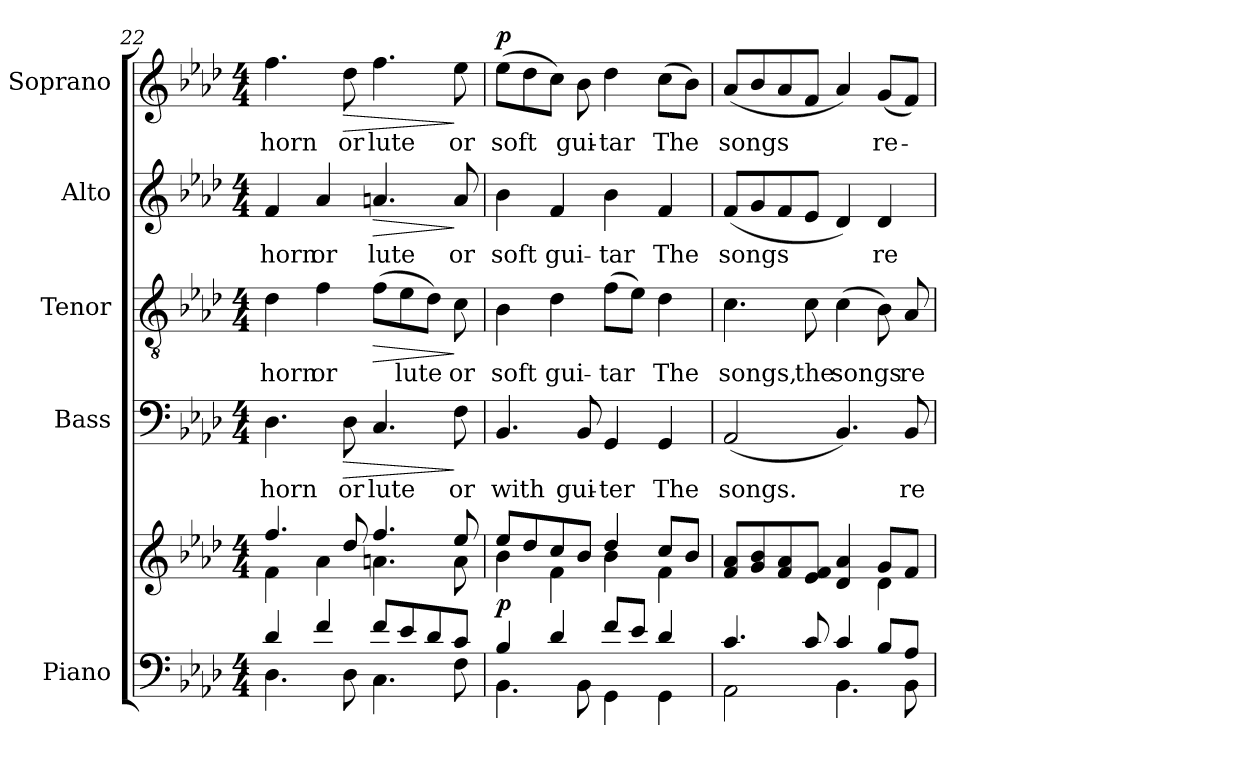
**kern	**kern	**dynam	**kern	**text	**dynam	**kern	**text	**dynam	**kern	**text	**dynam	**kern	**text	**dynam
*part5	*part5	*part5	*part4	*part4	*part4	*part3	*part3	*part3	*part2	*part2	*part2	*part1	*part1	*part1
*staff6	*staff5	*staff5/6	*staff4	*staff4	*staff4	*staff3	*staff3	*staff3	*staff2	*staff2	*staff2	*staff1	*staff1	*staff1
*I"Piano	*	*	*I"Bass	*	*	*I"Tenor	*	*	*I"Alto	*	*	*I"Soprano	*	*
*I'Pno.	*	*	*I'B.	*	*	*I'T.	*	*	*I'A.	*	*	*I'S.	*	*
*clefF4	*clefG2	*	*clefF4	*	*	*clefGv2	*	*	*clefG2	*	*	*clefG2	*	*
*	*	*	*	*	*	*ITrd7c12	*	*	*	*	*	*	*	*
*k[b-e-a-d-]	*k[b-e-a-d-]	*	*k[b-e-a-d-]	*	*	*k[b-e-a-d-]	*	*	*k[b-e-a-d-]	*	*	*k[b-e-a-d-]	*	*
*A-:	*A-:	*	*A-:	*	*	*A-:	*	*	*A-:	*	*	*A-:	*	*
*M4/4	*M4/4	*	*M4/4	*	*	*M4/4	*	*	*M4/4	*	*	*M4/4	*	*
=22	=22	=22	=22	=22	=22	=22	=22	=22	=22	=22	=22	=22	=22	=22
*^	*^	*	*	*	*	*	*	*	*	*	*	*	*	*
!	!	!	!	!	!	!LO:LY:b:color=#000000	!	!	!	!	!	!	!	!	!	!
!	!	!	!	!	!	!	!	!	!LO:LY:b:color=#000000	!	!	!	!	!	!	!
!	!	!	!	!	!	!	!	!	!	!	!	!LO:LY:b:color=#000000	!	!	!	!
!	!	!	!	!	!	!	!	!	!	!	!	!	!	!	!LO:LY:b:color=#000000	!
4d-i/	4.D-i\	4.ffi/	4fi\	.	4.D-i\	horn	.	4D-i\	horn	.	4fi/	horn	.	4.ffi\	horn	.
!	!	!	!	!	!	!	!	!	!LO:LY:b:color=#000000	!	!	!	!	!	!	!
!	!	!	!	!	!	!	!	!	!	!	!	!LO:LY:b:color=#000000	!	!	!	!
4fi/	.	.	4a-i\	.	.	.	.	4Fi\	or	.	4a-i/	or	.	.	.	.
!	!	!	!	!	!	!LO:LY:b:color=#000000	!LO:HP:b	!	!	!	!	!	!	!	!	!
!	!	!	!	!	!	!	!	!	!	!	!	!	!	!	!LO:LY:b:color=#000000	!LO:HP:b
.	8D-i\	8dd-i/	.	.	8D-i\	or	>	.	.	.	.	.	.	8dd-i\	or	>
!	!	!	!	!	!	!LO:LY:b:color=#000000	!	!	!	!LO:HP:b	!	!	!	!	!	!
!	!	!	!	!	!	!	!	!	!	!	!	!LO:LY:b:color=#000000	!LO:HP:b	!	!	!
!	!	!	!	!	!	!	!	!	!	!	!	!	!	!	!LO:LY:b:color=#000000	!
8fi/L	4.Ci\	4.ffi/	4.ani\	.	4.Ci/	lute	.	(8Fi\L	.	>	4.ani/	lute	>	4.ffi\	lute	.
!	!	!	!	!	!	!	!	!	!LO:LY:b:color=#000000	!	!	!	!	!	!	!
8e-i/	.	.	.	.	.	.	.	8E-i\	lute	.	.	.	.	.	.	.
8d-i/	.	.	.	.	.	.	.	8D-i\J)	.	.	.	.	.	.	.	.
!	!	!	!	!	!	!LO:LY:b:color=#000000	!	!	!	!	!	!	!	!	!	!
!	!	!	!	!	!	!	!	!	!LO:LY:b:color=#000000	!	!	!	!	!	!	!
!	!	!	!	!	!	!	!	!	!	!	!	!LO:LY:b:color=#000000	!	!	!	!
!	!	!	!	!	!	!	!	!	!	!	!	!	!	!	!LO:LY:b:color=#000000	!
8ci/J	8Fi\	8ee-i/	8ai\	.	8Fi\	or	]	8Ci\	or	]	8ai/	or	]	8ee-i\	or	]
!!LO:LB:g=z
=23	=23	=23	=23	=23	=23	=23	=23	=23	=23	=23	=23	=23	=23	=23	=23	=23
!	!	!	!	!	!	!LO:LY:b:color=#000000	!	!	!	!	!	!	!	!	!	!
!	!	!	!	!	!	!	!	!	!LO:LY:b:color=#000000	!	!	!	!	!	!	!
!	!	!	!	!	!	!	!	!	!	!	!	!LO:LY:b:color=#000000	!	!	!	!
!	!	!	!	!	!	!	!	!	!	!	!	!	!	!	!LO:LY:b:color=#000000	!
4B-i/	4.BB-i\	8ee-i/L	4b-i\	p	4.BB-i/	with	.	4BB-i\	soft	.	4b-i\	soft	.	(8ee-i\L	soft	p
.	.	8dd-i/	.	.	.	.	.	.	.	.	.	.	.	8dd-i\	.	.
!	!	!	!	!	!	!	!	!	!LO:LY:b:color=#000000	!	!	!	!	!	!	!
!	!	!	!	!	!	!	!	!	!	!	!	!LO:LY:b:color=#000000	!	!	!	!
4d-i/	.	8cci/	4fi\	.	.	.	.	4D-i\	gui-	.	4fi/	gui-	.	8cci\J)	.	.
!	!	!	!	!	!	!LO:LY:b:color=#000000	!	!	!	!	!	!	!	!	!	!
!	!	!	!	!	!	!	!	!	!	!	!	!	!	!	!LO:LY:b:color=#000000	!
.	8BB-i\	8b-i/J	.	.	8BB-i/	gui-	.	.	.	.	.	.	.	8b-i\	gui-	.
!	!	!	!	!	!	!LO:LY:b:color=#000000	!	!	!	!	!	!	!	!	!	!
!	!	!	!	!	!	!	!	!	!LO:LY:b:color=#000000	!	!	!	!	!	!	!
!	!	!	!	!	!	!	!	!	!	!	!	!LO:LY:b:color=#000000	!	!	!	!
!	!	!	!	!	!	!	!	!	!	!	!	!	!	!	!LO:LY:b:color=#000000	!
8fi/L	4GGi\	4dd-i/	4b-i\	.	4GGi/	-ter	.	(8Fi\L	-tar	.	4b-i\	-tar	.	4dd-i\	-tar	.
8e-i/J	.	.	.	.	.	.	.	8E-i\J)	.	.	.	.	.	.	.	.
!	!	!	!	!	!	!LO:LY:b:color=#000000	!	!	!	!	!	!	!	!	!	!
!	!	!	!	!	!	!	!	!	!LO:LY:b:color=#000000	!	!	!	!	!	!	!
!	!	!	!	!	!	!	!	!	!	!	!	!LO:LY:b:color=#000000	!	!	!	!
!	!	!	!	!	!	!	!	!	!	!	!	!	!	!	!LO:LY:b:color=#000000	!
4d-i/	4GGi\	8cci/L	4fi\	.	4GGi/	The	.	4D-i\	The	.	4fi/	The	.	(8cci\L	The	.
.	.	8b-i/J	.	.	.	.	.	.	.	.	.	.	.	8b-i\J)	.	.
=24	=24	=24	=24	=24	=24	=24	=24	=24	=24	=24	=24	=24	=24	=24	=24	=24
!	!	!	!	!	!	!LO:LY:b:color=#000000	!	!	!	!	!	!	!	!	!	!
!	!	!	!	!	!	!	!	!	!LO:LY:b:color=#000000	!	!	!	!	!	!	!
!	!	!	!	!	!	!	!	!	!	!	!	!LO:LY:b:color=#000000	!	!	!	!
!	!	!	!	!	!	!	!	!	!	!	!	!	!	!	!LO:LY:b:color=#000000	!
4.ci/	2AA-i\	8fi/ 8a-iL	2.ryy	.	(2AA-i/	songs.	.	4.Ci\	songs,	.	(8fi/L	songs	.	(8a-i/L	songs	.
.	.	8gi/ 8b-i	.	.	.	.	.	.	.	.	8gi/	.	.	8b-i/	.	.
.	.	8fi/ 8a-i	.	.	.	.	.	.	.	.	8fi/	.	.	8a-i/	.	.
!	!	!	!	!	!	!	!	!	!LO:LY:b:color=#000000	!	!	!	!	!	!	!
8ci/	.	8e-i/ 8fiJ	.	.	.	.	.	8Ci\	the	.	8e-i/J	.	.	8fi/J	.	.
!	!	!	!	!	!	!	!	!	!LO:LY:b:color=#000000	!	!	!	!	!	!	!
4ci/	4.BB-i\	4d-i/ 4a-i	.	.	4.BB-i/)	.	.	(4Ci\	songs	.	4d-i/)	.	.	4a-i/)	.	.
!	!	!	!	!	!	!	!	!	!	!	!	!LO:LY:b:color=#000000	!	!	!	!
!	!	!	!	!	!	!	!	!	!	!	!	!	!	!	!LO:LY:b:color=#000000	!
8B-i/L	.	8gi/L	4d-i\	.	.	.	.	8BB-i\)	.	.	4d-i/	re-	.	(8gi/L	re-	.
!	!	!	!	!	!	!LO:LY:b:color=#000000	!	!	!	!	!	!	!	!	!	!
!	!	!	!	!	!	!	!	!	!LO:LY:b:color=#000000	!	!	!	!	!	!	!
8A-i/J	8BB-i\	8fi/J	.	.	8BB-i/	re-	.	8AA-i/	re-	.	.	.	.	8fi/J)	.	.
*v	*v	*	*	*	*	*	*	*	*	*	*	*	*	*	*	*
*	*v	*v	*	*	*	*	*	*	*	*	*	*	*	*	*
=	=	=	=	=	=	=	=	=	=	=	=	=	=	=
*-	*-	*-	*-	*-	*-	*-	*-	*-	*-	*-	*-	*-	*-	*-
